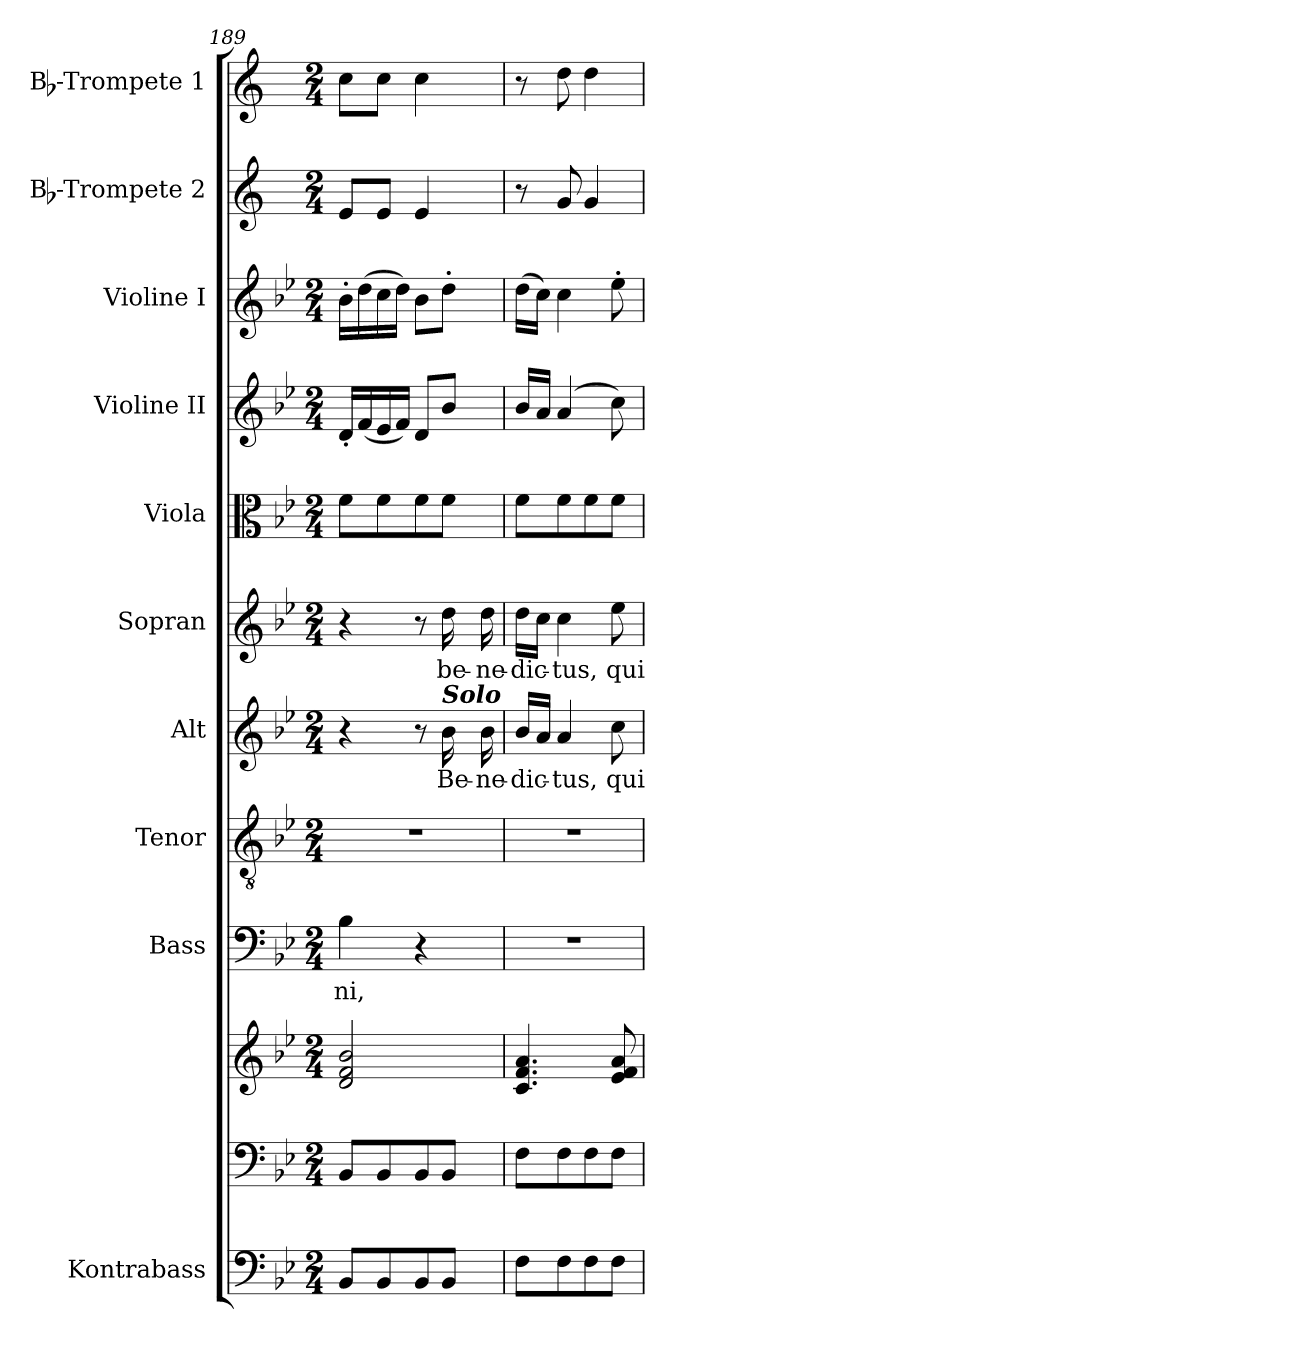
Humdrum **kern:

**kern	**kern	**kern	**kern	**text	**kern	**kern	**text	**kern	**text	**kern	**kern	**kern	**kern	**kern
*part11	*part10	*part10	*part9	*part9	*part8	*part7	*part7	*part6	*part6	*part5	*part4	*part3	*part2	*part1
*staff12	*staff11	*staff10	*staff9	*staff9	*staff8	*staff7	*staff7	*staff6	*staff6	*staff5	*staff4	*staff3	*staff2	*staff1
*I"Kontrabass	*	*	*I"Bass	*	*I"Tenor	*I"Alt	*	*I"Sopran	*	*I"Viola	*I"Violine II	*I"Violine I	*I"Bb-Trompete 2	*I"Bb-Trompete 1
*I'Kb.	*	*	*I'B.	*	*I'T.	*I'A.	*	*I'S.	*	*I'Vla.	*I'Vl. II	*I'Vl. I	*I'Bb Trp. 2	*I'Bb Trp. 1
*clefF4	*clefF4	*clefG2	*clefF4	*	*clefGv2	*clefG2	*	*clefG2	*	*clefC3	*clefG2	*clefG2	*clefG2	*clefG2
*ITrd7c12	*	*	*	*	*	*	*	*	*	*	*	*	*ITrd1c2	*ITrd1c2
*k[b-e-]	*k[b-e-]	*k[b-e-]	*k[b-e-]	*	*k[b-e-]	*k[b-e-]	*	*k[b-e-]	*	*k[b-e-]	*k[b-e-]	*k[b-e-]	*k[b-e-]	*k[b-e-]
*B-:	*B-:	*B-:	*B-:	*	*B-:	*B-:	*	*B-:	*	*B-:	*B-:	*B-:	*B-:	*B-:
*M2/4	*M2/4	*M2/4	*M2/4	*	*M2/4	*M2/4	*	*M2/4	*	*M2/4	*M2/4	*M2/4	*M2/4	*M2/4
=189	=189	=189	=189	=189	=189	=189	=189	=189	=189	=189	=189	=189	=189	=189
!	!	!	!	!LO:LY:b	!	!	!	!	!	!	!	!	!	!
8BBB-/L	8BB-/L	2d/ 2f/ 2b-/	4B-\	-ni,	2r	4r	.	4r	.	8f\L	16d'</LL	16b-'>\LL	8d/L	8b-\L
.	.	.	.	.	.	.	.	.	.	.	(<16f/	(>16dd\	.	.
8BBB-/	8BB-/	.	.	.	.	.	.	.	.	8f\	16e-/	16cc\	8d/J	8b-\J
.	.	.	.	.	.	.	.	.	.	.	16f/JJ)	16dd\JJ)	.	.
8BBB-/	8BB-/	.	4r	.	.	8r	.	8r	.	8f\	8d/L	8b-\L	4d/	4b-\
!	!	!	!	!	!	!LO:TX:a:Bi:t=Solo	!	!	!	!	!	!	!	!
!	!	!	!	!	!	!	!LO:LY:b	!	!LO:LY:b	!	!	!	!	!
8BBB-/J	8BB-/J	.	.	.	.	16b-\	Be-	16dd\	be-	8f\J	8b-/J	8dd'>\J	.	.
!	!	!	!	!	!	!	!LO:LY:b	!	!LO:LY:b	!	!	!	!	!
.	.	.	.	.	.	16b-\	-ne-	16dd\	-ne-	.	.	.	.	.
=190	=190	=190	=190	=190	=190	=190	=190	=190	=190	=190	=190	=190	=190	=190
!	!	!	!	!	!	!	!LO:LY:b	!	!LO:LY:b	!	!	!	!	!
8FF\L	8F\L	4.c/ 4.f/ 4.a/	2r	.	2r	16b-/LL	-dic-	16dd\LL	-dic-	8f\L	16b-/LL	(>16dd\LL	8r	8r
.	.	.	.	.	.	16a/JJ	.	16cc\JJ	.	.	16a/JJ	16cc\JJ)	.	.
!	!	!	!	!	!	!	!LO:LY:b	!	!LO:LY:b	!	!	!	!	!
8FF\	8F\	.	.	.	.	4a/	-tus,	4cc\	-tus,	8f\	(4a/	4cc\	8f/	8cc\
8FF\	8F\	.	.	.	.	.	.	.	.	8f\	.	.	4f/	4cc\
!	!	!	!	!	!	!	!LO:LY:b	!	!LO:LY:b	!	!	!	!	!
8FF\J	8F\J	8e-/ 8f/ 8a/	.	.	.	8cc\	qui	8ee-\	qui	8f\J	8cc\)	8ee-'>\	.	.
=	=	=	=	=	=	=	=	=	=	=	=	=	=	=
*-	*-	*-	*-	*-	*-	*-	*-	*-	*-	*-	*-	*-	*-	*-
